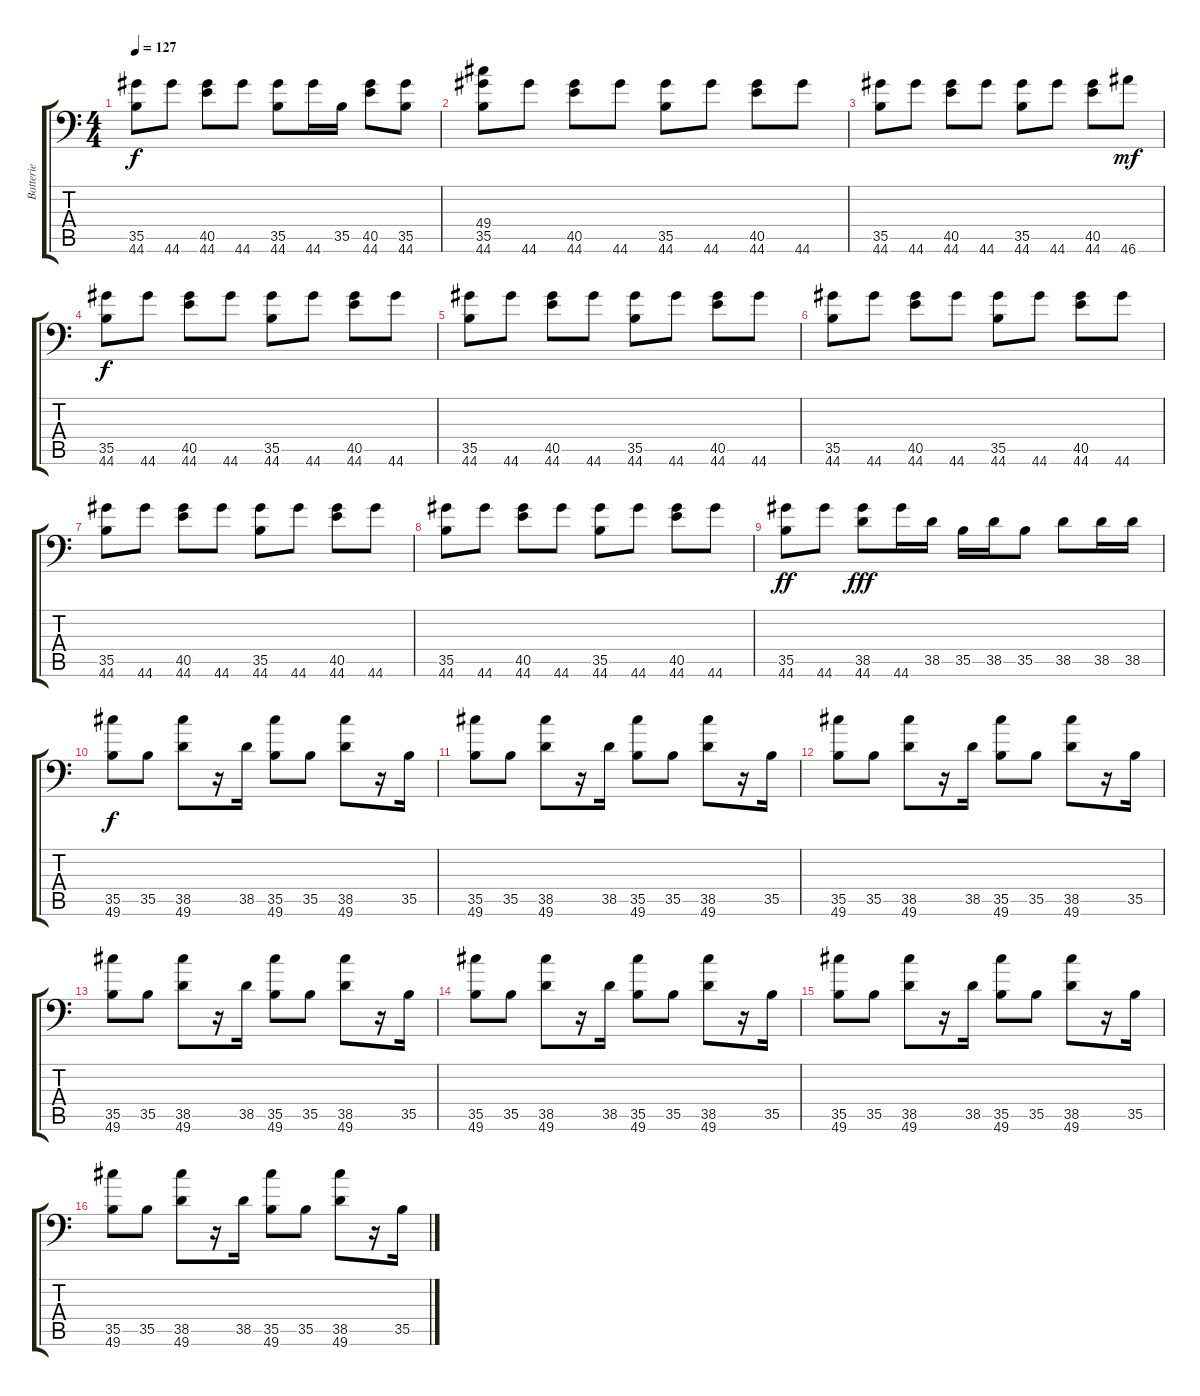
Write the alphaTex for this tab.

\track ("Batterie" "Batterie") {instrument acousticgrandpiano}
\staff {score tabs}
\tuning (C-1 C-1 C-1 C-1 C-1 C-1) {hide}
\ts (4 4)
\tempo 127
\clef f4
\ks c
(35.5 44.6).8{dy f} 44.6.8 (40.5 44.6).8 44.6.8 (35.5 44.6).8 44.6.16 35.5.16 (40.5 44.6).8 (35.5 44.6).8 |
(49.4 35.5 44.6).8 44.6.8 (40.5 44.6).8 44.6.8 (35.5 44.6).8 44.6.8 (40.5 44.6).8 44.6.8 |
(35.5 44.6).8 44.6.8 (40.5 44.6).8 44.6.8 (35.5 44.6).8 44.6.8 (40.5 44.6).8 46.6.8{dy mf} |
(35.5 44.6).8{dy f} 44.6.8 (40.5 44.6).8 44.6.8 (35.5 44.6).8 44.6.8 (40.5 44.6).8 44.6.8 |
(35.5 44.6).8 44.6.8 (40.5 44.6).8 44.6.8 (35.5 44.6).8 44.6.8 (40.5 44.6).8 44.6.8 |
(35.5 44.6).8 44.6.8 (40.5 44.6).8 44.6.8 (35.5 44.6).8 44.6.8 (40.5 44.6).8 44.6.8 |
(35.5 44.6).8 44.6.8 (40.5 44.6).8 44.6.8 (35.5 44.6).8 44.6.8 (40.5 44.6).8 44.6.8 |
(35.5 44.6).8 44.6.8 (40.5 44.6).8 44.6.8 (35.5 44.6).8 44.6.8 (40.5 44.6).8 44.6.8 |
(35.5 44.6).8{dy ff} 44.6.8 (38.5 44.6).8{dy fff} 44.6.16 38.5.16 35.5.16 38.5.16 35.5.8 38.5.8 38.5.16 38.5.16 |
(35.5 49.6).8{dy f} 35.5.8 (38.5 49.6).8 r.16 38.5.16 (35.5 49.6).8 35.5.8 (38.5 49.6).8 r.16 35.5.16 |
(35.5 49.6).8 35.5.8 (38.5 49.6).8 r.16 38.5.16 (35.5 49.6).8 35.5.8 (38.5 49.6).8 r.16 35.5.16 |
(35.5 49.6).8 35.5.8 (38.5 49.6).8 r.16 38.5.16 (35.5 49.6).8 35.5.8 (38.5 49.6).8 r.16 35.5.16 |
(35.5 49.6).8 35.5.8 (38.5 49.6).8 r.16 38.5.16 (35.5 49.6).8 35.5.8 (38.5 49.6).8 r.16 35.5.16 |
(35.5 49.6).8 35.5.8 (38.5 49.6).8 r.16 38.5.16 (35.5 49.6).8 35.5.8 (38.5 49.6).8 r.16 35.5.16 |
(35.5 49.6).8 35.5.8 (38.5 49.6).8 r.16 38.5.16 (35.5 49.6).8 35.5.8 (38.5 49.6).8 r.16 35.5.16 |
(35.5 49.6).8 35.5.8 (38.5 49.6).8 r.16 38.5.16 (35.5 49.6).8 35.5.8 (38.5 49.6).8 r.16 35.5.16
